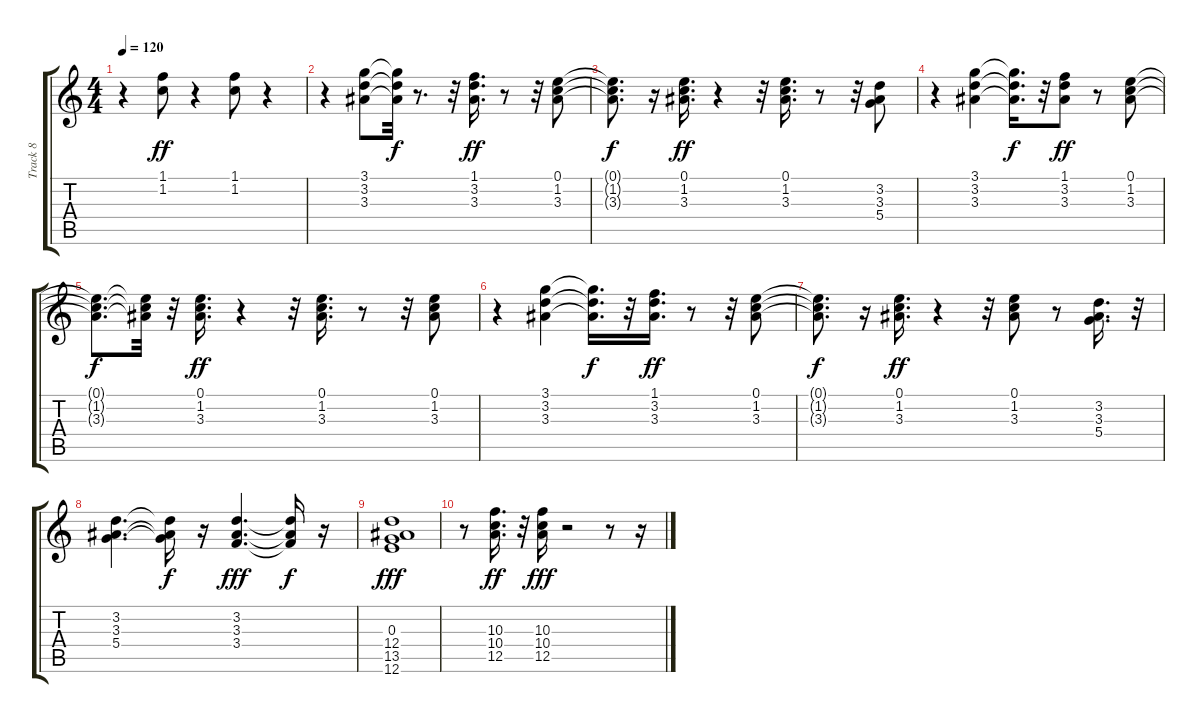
\track ("Track 8" "Track 8") {instrument electricguitarmuted}
\staff {score tabs}
\tuning (E4 B3 G3 D3 A2 E2) {hide}
\ts (4 4)
\tempo 120
\clef g2
\ks c
r.4{dy ff} (1.1 1.2).8 r.4 (1.1 1.2).8 r.4 |
r.4 (3.1 3.2 3.3).8 (3.1{t} 3.2{t} 3.3{t}).32{dy f} r.8{d} r.32 (1.1 3.2 3.3).16{d dy ff} r.8 r.32 (0.1 1.2 3.3).8 |
(0.1{t} 1.2{t} 3.3{t}).8{d dy f} r.16 (0.1 1.2 3.3).16{d dy ff} r.4 r.32 (0.1 1.2 3.3).16{d} r.8 r.32 (3.2 3.3 5.4).8 |
r.4 (3.1 3.2 3.3).4 (3.1{t} 3.2{t} 3.3{t}).16{d dy f} r.32 (1.1 3.2 3.3).8{dy ff} r.8 (0.1 1.2 3.3).8 |
(0.1{t} 1.2{t} 3.3{t}).8{d dy f} (0.1{t} 1.2{t} 3.3{t}).32 r.32 (0.1 1.2 3.3).16{d dy ff} r.4 r.32 (0.1 1.2 3.3).16{d} r.8 r.32 (0.1 1.2 3.3).8 |
r.4 (3.1 3.2 3.3).4 (3.1{t} 3.2{t} 3.3{t}).16{d dy f} r.32 (1.1 3.2 3.3).16{d dy ff} r.8 r.32 (0.1 1.2 3.3).8 |
(0.1{t} 1.2{t} 3.3{t}).8{d dy f} r.16 (0.1 1.2 3.3).16{d dy ff} r.4 r.32 (0.1 1.2 3.3).8 r.8 (3.2 3.3 5.4).16{d} r.32 |
(3.2 3.3 5.4).4{d} (3.2{t} 3.3{t} 5.4{t}).16{dy f} r.16 (3.2 3.3 3.4).4{d dy fff} (3.2{t} 3.3{t} 3.4{t}).16{dy f} r.16 |
(0.3 12.4 13.5 12.6).1{dy fff} |
r.8 (10.3 10.4 12.5).16{d dy ff} r.32 (10.3 10.4 12.5).16{dy fff} r.2 r.8 r.16
